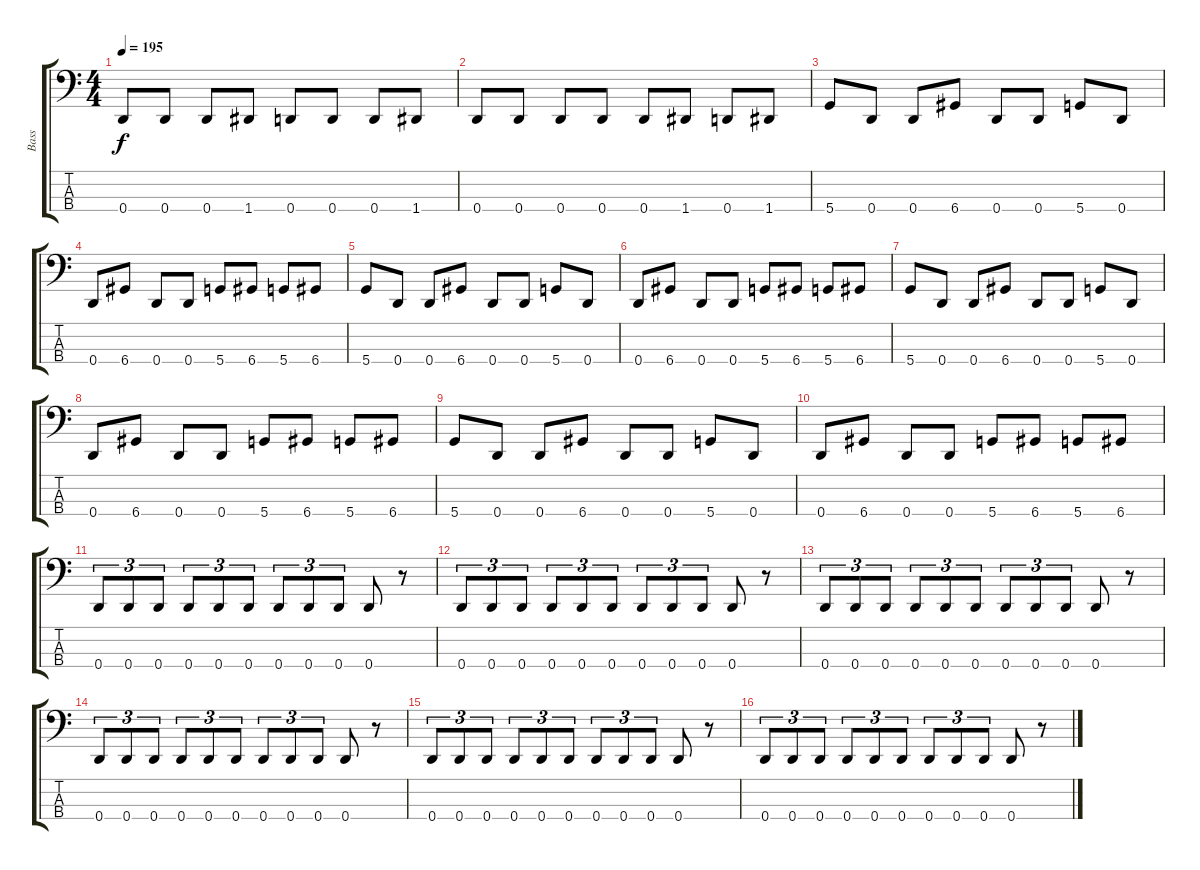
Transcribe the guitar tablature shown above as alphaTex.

\track ("Bass" "Bass") {instrument electricbassfinger}
\staff {score tabs}
\tuning (F2 C2 G1 D1) {hide}
\ts (4 4)
\tempo 195
\clef f4
\ks c
0.4.8{dy f} 0.4.8 0.4.8 1.4.8 0.4.8 0.4.8 0.4.8 1.4.8 |
0.4.8 0.4.8 0.4.8 0.4.8 0.4.8 1.4.8 0.4.8 1.4.8 |
5.4.8 0.4.8 0.4.8 6.4.8 0.4.8 0.4.8 5.4.8 0.4.8 |
0.4.8 6.4.8 0.4.8 0.4.8 5.4.8 6.4.8 5.4.8 6.4.8 |
5.4.8 0.4.8 0.4.8 6.4.8 0.4.8 0.4.8 5.4.8 0.4.8 |
0.4.8 6.4.8 0.4.8 0.4.8 5.4.8 6.4.8 5.4.8 6.4.8 |
5.4.8 0.4.8 0.4.8 6.4.8 0.4.8 0.4.8 5.4.8 0.4.8 |
0.4.8 6.4.8 0.4.8 0.4.8 5.4.8 6.4.8 5.4.8 6.4.8 |
5.4.8 0.4.8 0.4.8 6.4.8 0.4.8 0.4.8 5.4.8 0.4.8 |
0.4.8 6.4.8 0.4.8 0.4.8 5.4.8 6.4.8 5.4.8 6.4.8 |
0.4.8{tu (3 2)} 0.4.8{tu (3 2)} 0.4.8{tu (3 2)} 0.4.8{tu (3 2)} 0.4.8{tu (3 2)} 0.4.8{tu (3 2)} 0.4.8{tu (3 2)} 0.4.8{tu (3 2)} 0.4.8{tu (3 2)} 0.4.8 r.8 |
0.4.8{tu (3 2)} 0.4.8{tu (3 2)} 0.4.8{tu (3 2)} 0.4.8{tu (3 2)} 0.4.8{tu (3 2)} 0.4.8{tu (3 2)} 0.4.8{tu (3 2)} 0.4.8{tu (3 2)} 0.4.8{tu (3 2)} 0.4.8 r.8 |
0.4.8{tu (3 2)} 0.4.8{tu (3 2)} 0.4.8{tu (3 2)} 0.4.8{tu (3 2)} 0.4.8{tu (3 2)} 0.4.8{tu (3 2)} 0.4.8{tu (3 2)} 0.4.8{tu (3 2)} 0.4.8{tu (3 2)} 0.4.8 r.8 |
0.4.8{tu (3 2)} 0.4.8{tu (3 2)} 0.4.8{tu (3 2)} 0.4.8{tu (3 2)} 0.4.8{tu (3 2)} 0.4.8{tu (3 2)} 0.4.8{tu (3 2)} 0.4.8{tu (3 2)} 0.4.8{tu (3 2)} 0.4.8 r.8 |
0.4.8{tu (3 2)} 0.4.8{tu (3 2)} 0.4.8{tu (3 2)} 0.4.8{tu (3 2)} 0.4.8{tu (3 2)} 0.4.8{tu (3 2)} 0.4.8{tu (3 2)} 0.4.8{tu (3 2)} 0.4.8{tu (3 2)} 0.4.8 r.8 |
0.4.8{tu (3 2)} 0.4.8{tu (3 2)} 0.4.8{tu (3 2)} 0.4.8{tu (3 2)} 0.4.8{tu (3 2)} 0.4.8{tu (3 2)} 0.4.8{tu (3 2)} 0.4.8{tu (3 2)} 0.4.8{tu (3 2)} 0.4.8 r.8
